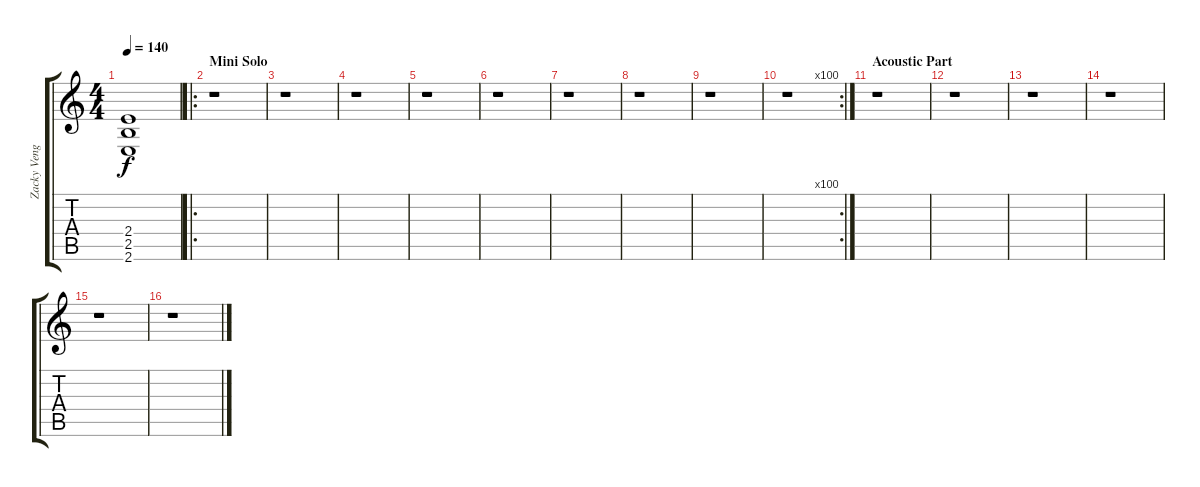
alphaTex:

\track ("Zacky Vengeance" "Zacky Veng") {instrument overdrivenguitar}
\staff {score tabs}
\tuning (E4 B3 G3 D3 A2 D2) {hide}
\ts (4 4)
\tempo 140
\clef g2
\ks c
(2.4{t} 2.5{t} 2.6{t}).1{dy f} |
\ro
\section ("" "Mini Solo")
r.1 |
r.1 |
r.1 |
r.1 |
r.1 |
r.1 |
r.1 |
r.1 |
\rc 100
r.1 |
\section ("" "Acoustic Part")
r.1 |
r.1 |
r.1 |
r.1 |
r.1 |
r.1
